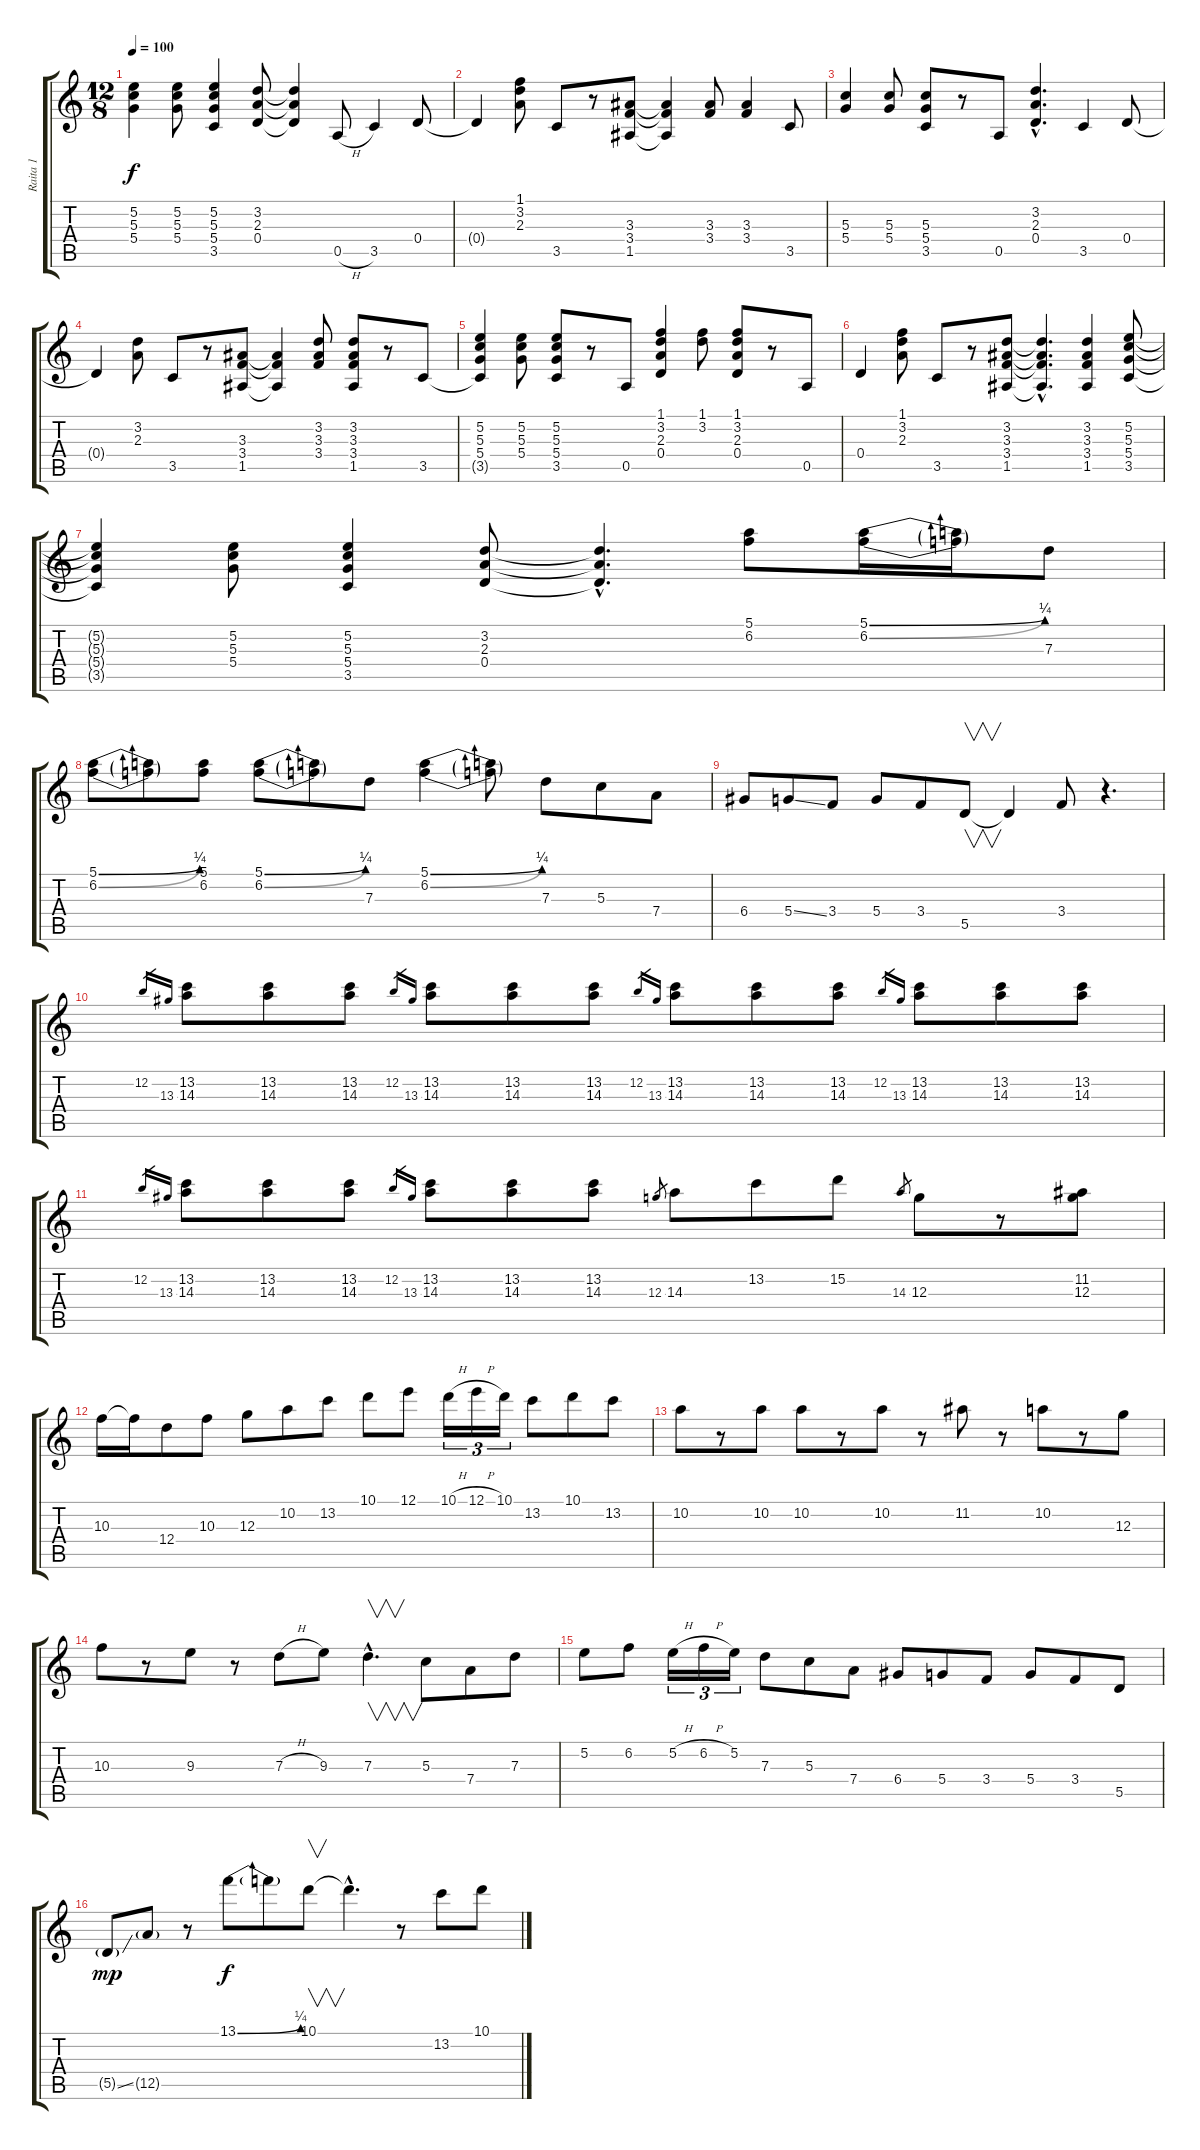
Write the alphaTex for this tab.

\track ("Raita 1" "Raita 1") {instrument acousticguitarsteel}
\staff {score tabs}
\tuning (E4 B3 G3 D3 A2 E2) {hide}
\ts (12 8)
\tempo 100
\clef g2
\ks c
(5.2 5.3 5.4).4{dy f} (5.2 5.3 5.4).8 (5.2 5.3 5.4 3.5).4 (3.2 2.3 0.4).8 (3.2{t} 2.3{t} 0.4{t}).4 0.5{h}.8 3.5.4 0.4.8 |
0.4{t}.4 (1.1 3.2 2.3).8 3.5.8 r.8 (3.3 3.4 1.5).8 (3.3{t} 3.4{t} 1.5{t}).4 (3.3 3.4).8 (3.3 3.4).4 3.5.8 |
(5.3 5.4).4 (5.3 5.4).8 (5.3 5.4 3.5).8 r.8 0.5.8 (3.2{hac} 2.3{hac} 0.4{hac}).4{d} 3.5.4 0.4.8 |
0.4{t}.4 (3.2 2.3).8 3.5.8 r.8 (3.3 3.4 1.5).8 (3.3{t} 3.4{t} 1.5{t}).4 (3.2 3.3 3.4).8 (3.2 3.3 3.4 1.5).8 r.8 3.5.8 |
(5.2 5.3 5.4 3.5{t}).4 (5.2 5.3 5.4).8 (5.2 5.3 5.4 3.5).8 r.8 0.5.8 (1.1 3.2 2.3 0.4).4 (1.1 3.2).8 (1.1 3.2 2.3 0.4).8 r.8 0.5.8 |
0.4.4 (1.1 3.2 2.3).8 3.5.8 r.8 (3.2 3.3 3.4 1.5).8 (3.2{hac t} 3.3{hac t} 3.4{hac t} 1.5{hac t}).4{d} (3.2 3.3 3.4 1.5).4 (5.2 5.3 5.4 3.5).8 |
(5.2{t} 5.3{t} 5.4{t} 3.5{t}).4 (5.2 5.3 5.4).8 (5.2 5.3 5.4 3.5).4 (3.2 2.3 0.4).8 (3.2{hac t} 2.3{hac t} 0.4{hac t}).4{d} (5.1 6.2).8 (5.1{be (bend 0 0 60 1)} 6.2{be (bend 0 0 60 1)}).16 (5.1{t} 6.2{t}).16 7.3.8 |
(5.1{be (bend 0 0 60 1)} 6.2{be (bend 0 0 60 1)}).8 (5.1{t} 6.2{t}).8 (5.1 6.2).8 (5.1{be (bend 0 0 60 1)} 6.2{be (bend 0 0 60 1)}).8 (5.1{t} 6.2{t}).8 7.3.8 (5.1{be (bend 0 0 60 1)} 6.2{be (bend 0 0 60 1)}).4 (5.1{t} 6.2{t}).8 7.3.8 5.3.8 7.4.8 |
6.4.8 5.4{ss}.8 3.4.8 5.4.8 3.4.8 5.5.8{v} 5.5{t}.4 3.4.8 r.4{d} |
12.2.16{gr} 13.3.16{gr} (13.2 14.3).8 (13.2 14.3).8 (13.2 14.3).8 12.2.16{gr} 13.3.16{gr} (13.2 14.3).8 (13.2 14.3).8 (13.2 14.3).8 12.2.16{gr} 13.3.16{gr} (13.2 14.3).8 (13.2 14.3).8 (13.2 14.3).8 12.2.16{gr} 13.3.16{gr} (13.2 14.3).8 (13.2 14.3).8 (13.2 14.3).8 |
12.2.16{gr} 13.3.16{gr} (13.2 14.3).8 (13.2 14.3).8 (13.2 14.3).8 12.2.16{gr} 13.3.16{gr} (13.2 14.3).8 (13.2 14.3).8 (13.2 14.3).8 12.3.8{gr} 14.3.8 13.2.8 15.2.8 14.3.8{gr} 12.3.8 r.8 (11.2 12.3).8 |
10.3.16 10.3{t}.16 12.4.8 10.3.8 12.3.8 10.2.8 13.2.8 10.1.8 12.1.8 10.1{h}.16{tu (3 2)} 12.1{h}.16{tu (3 2)} 10.1.16{tu (3 2)} 13.2.8 10.1.8 13.2.8 |
10.2.8 r.8 10.2.8 10.2.8 r.8 10.2.8 r.8 11.2.8 r.8 10.2.8 r.8 12.3.8 |
10.3.8 r.8 9.3.8 r.8 7.3{h}.8 9.3.8 7.3{hac}.4{v d} 5.3.8 7.4.8 7.3.8 |
5.2.8 6.2.8 5.2{h}.16{tu (3 2)} 6.2{h}.16{tu (3 2)} 5.2.16{tu (3 2)} 7.3.8 5.3.8 7.4.8 6.4.8 5.4.8 3.4.8 5.4.8 3.4.8 5.5.8 |
5.5{ss g}.8{dy mp} 12.5{g}.8 r.8 13.1{be (bend 0 0 60 1)}.8{dy f} 13.1{t}.8 10.1.8{v} 10.1{hac t}.4{d} r.8 13.2.8 10.1.8
